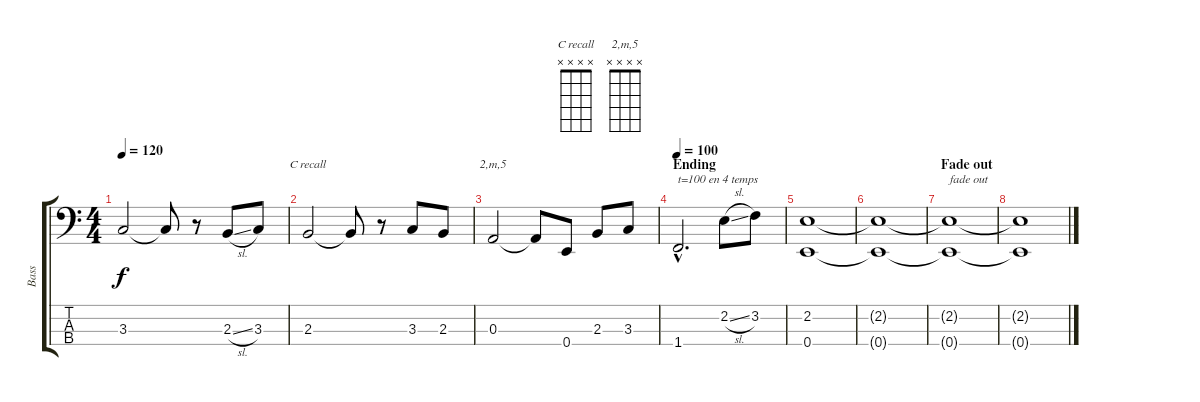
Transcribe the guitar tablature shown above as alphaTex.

\track ("Bass" "Bass") {instrument electricbasspick}
\staff {score tabs}
\tuning (G2 D2 A1 E1) {hide}
\chord ("C recall" x x x x)
\chord ("2,m,5" x x x x)
\ts (4 4)
\tempo 120
\clef f4
\ks c
3.3.2{dy f} 3.3{t}.8 r.8 2.3{sl}.8 3.3.8 |
2.3.2{ch "C recall"} 2.3{t}.8 r.8 3.3.8 2.3.8 |
0.3.2{ch "2,m,5"} 0.3{t}.8 0.4.8 2.3.8 3.3.8 |
\section ("" "Ending")
\tempo 100
1.4{hac}.2{d txt "t=100 en 4 temps"} 2.2{sl}.8 3.2.8 |
(2.2 0.4).1 |
(2.2{t} 0.4{t}).1 |
\section ("" "Fade out")
(2.2{t} 0.4{t}).1{txt "fade out" volume 0} |
(2.2{t} 0.4{t}).1
